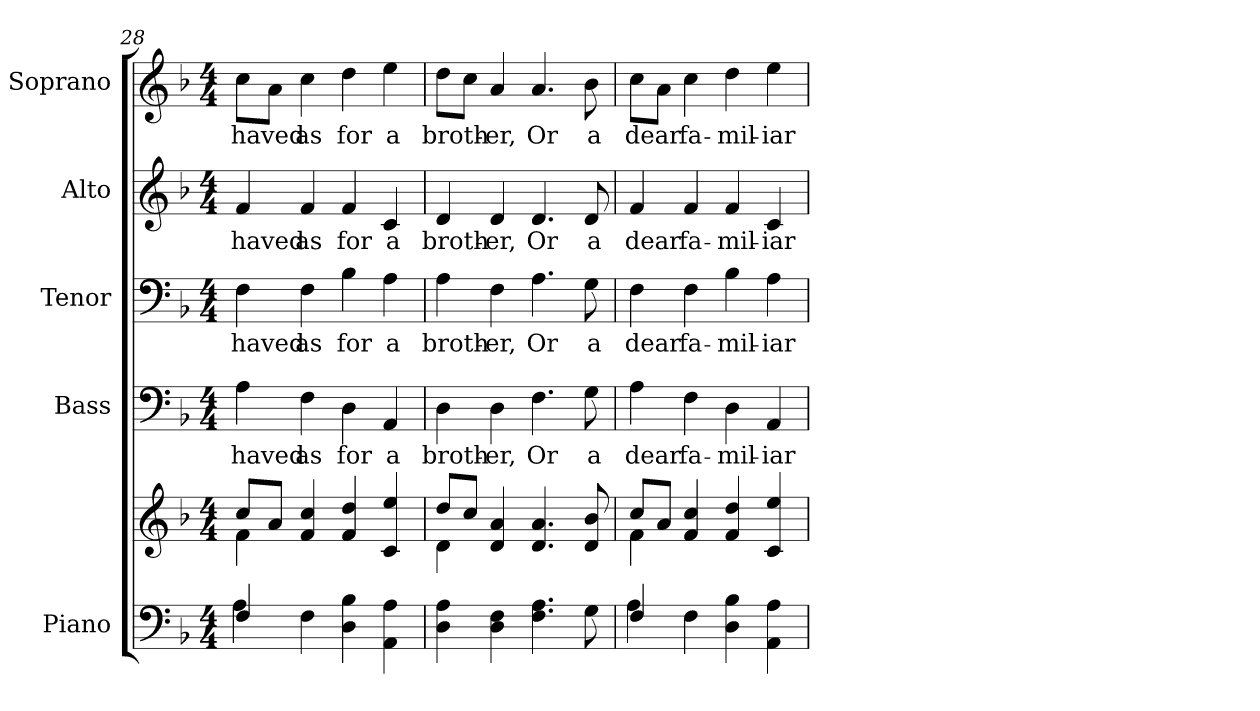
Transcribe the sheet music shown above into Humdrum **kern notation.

**kern	**kern	**kern	**text	**kern	**text	**kern	**text	**kern	**text
*part5	*part5	*part4	*part4	*part3	*part3	*part2	*part2	*part1	*part1
*staff6	*staff5	*staff4	*staff4	*staff3	*staff3	*staff2	*staff2	*staff1	*staff1
*I"Piano	*	*I"Bass	*	*I"Tenor	*	*I"Alto	*	*I"Soprano	*
*I'Pno.	*	*I'B.	*	*I'T.	*	*I'A.	*	*I'S.	*
*clefF4	*clefG2	*clefF4	*	*clefF4	*	*clefG2	*	*clefG2	*
*k[b-]	*k[b-]	*k[b-]	*	*k[b-]	*	*k[b-]	*	*k[b-]	*
*F:	*F:	*F:	*	*F:	*	*F:	*	*F:	*
*M4/4	*M4/4	*M4/4	*	*M4/4	*	*M4/4	*	*M4/4	*
=28	=28	=28	=28	=28	=28	=28	=28	=28	=28
*^	*^	*	*	*	*	*	*	*	*
!	!	!	!	!	!LO:LY:b:color=#000000	!	!	!	!	!	!
!	!	!	!	!	!	!	!LO:LY:b:color=#000000	!	!	!	!
!	!	!	!	!	!	!	!	!	!LO:LY:b:color=#000000	!	!
!	!	!	!	!	!	!	!	!	!	!	!LO:LY:b:color=#000000
4Fi/	4Ai\	8cci/L	4fi\	4Ai\	-haved	4Fi\	-haved	4fi/	-haved	8cci\L	-haved
.	.	8ai/J	.	.	.	.	.	.	.	8ai\J	.
!	!	!	!	!	!LO:LY:b:color=#000000	!	!	!	!	!	!
!	!	!	!	!	!	!	!LO:LY:b:color=#000000	!	!	!	!
!	!	!	!	!	!	!	!	!	!LO:LY:b:color=#000000	!	!
!	!	!	!	!	!	!	!	!	!	!	!LO:LY:b:color=#000000
4Fi\	4ryy	4fi/ 4cci	4ryy	4Fi\	as	4Fi\	as	4fi/	as	4cci\	as
!	!	!	!	!	!LO:LY:b:color=#000000	!	!	!	!	!	!
!	!	!	!	!	!	!	!LO:LY:b:color=#000000	!	!	!	!
!	!	!	!	!	!	!	!	!	!LO:LY:b:color=#000000	!	!
!	!	!	!	!	!	!	!	!	!	!	!LO:LY:b:color=#000000
4Di\ 4B-i	2ryy	4fi/ 4ddi	2ryy	4Di\	for	4B-i\	for	4fi/	for	4ddi\	for
!	!	!	!	!	!LO:LY:b:color=#000000	!	!	!	!	!	!
!	!	!	!	!	!	!	!LO:LY:b:color=#000000	!	!	!	!
!	!	!	!	!	!	!	!	!	!LO:LY:b:color=#000000	!	!
!	!	!	!	!	!	!	!	!	!	!	!LO:LY:b:color=#000000
4AAi\ 4Ai	.	4ci/ 4eei	.	4AAi/	a	4Ai\	a	4ci/	a	4eei\	a
*v	*v	*	*	*	*	*	*	*	*	*	*
=29	=29	=29	=29	=29	=29	=29	=29	=29	=29	=29
!	!	!	!	!LO:LY:b:color=#000000	!	!	!	!	!	!
!	!	!	!	!	!	!LO:LY:b:color=#000000	!	!	!	!
!	!	!	!	!	!	!	!	!LO:LY:b:color=#000000	!	!
!	!	!	!	!	!	!	!	!	!	!LO:LY:b:color=#000000
4Di\ 4Ai	8ddi/L	4di\	4Di\	broth-	4Ai\	broth-	4di/	broth-	8ddi\L	broth-
.	8cci/J	.	.	.	.	.	.	.	8cci\J	.
!	!	!	!	!LO:LY:b:color=#000000	!	!	!	!	!	!
!	!	!	!	!	!	!LO:LY:b:color=#000000	!	!	!	!
!	!	!	!	!	!	!	!	!LO:LY:b:color=#000000	!	!
!	!	!	!	!	!	!	!	!	!	!LO:LY:b:color=#000000
4Di\ 4Fi	4di/ 4ai	4ryy	4Di\	-er,	4Fi\	-er,	4di/	-er,	4ai/	-er,
!	!	!	!	!LO:LY:b:color=#000000	!	!	!	!	!	!
!	!	!	!	!	!	!LO:LY:b:color=#000000	!	!	!	!
!	!	!	!	!	!	!	!	!LO:LY:b:color=#000000	!	!
!	!	!	!	!	!	!	!	!	!	!LO:LY:b:color=#000000
4.Fi\ 4.Ai	4.di/ 4.ai	2ryy	4.Fi\	Or	4.Ai\	Or	4.di/	Or	4.ai/	Or
!	!	!	!	!LO:LY:b:color=#000000	!	!	!	!	!	!
!	!	!	!	!	!	!LO:LY:b:color=#000000	!	!	!	!
!	!	!	!	!	!	!	!	!LO:LY:b:color=#000000	!	!
!	!	!	!	!	!	!	!	!	!	!LO:LY:b:color=#000000
8Gi\	8di/ 8b-i	.	8Gi\	a	8Gi\	a	8di/	a	8b-i\	a
!!LO:PB:g=z
=30	=30	=30	=30	=30	=30	=30	=30	=30	=30	=30
*^	*	*	*	*	*	*	*	*	*	*
!	!	!	!	!	!LO:LY:b:color=#000000	!	!	!	!	!	!
!	!	!	!	!	!	!	!LO:LY:b:color=#000000	!	!	!	!
!	!	!	!	!	!	!	!	!	!LO:LY:b:color=#000000	!	!
!	!	!	!	!	!	!	!	!	!	!	!LO:LY:b:color=#000000
4Fi/	4Ai\	8cci/L	4fi\	4Ai\	dear	4Fi\	dear	4fi/	dear	8cci\L	dear
.	.	8ai/J	.	.	.	.	.	.	.	8ai\J	.
!	!	!	!	!	!LO:LY:b:color=#000000	!	!	!	!	!	!
!	!	!	!	!	!	!	!LO:LY:b:color=#000000	!	!	!	!
!	!	!	!	!	!	!	!	!	!LO:LY:b:color=#000000	!	!
!	!	!	!	!	!	!	!	!	!	!	!LO:LY:b:color=#000000
4Fi\	4ryy	4fi/ 4cci	4ryy	4Fi\	fa-	4Fi\	fa-	4fi/	fa-	4cci\	fa-
!	!	!	!	!	!LO:LY:b:color=#000000	!	!	!	!	!	!
!	!	!	!	!	!	!	!LO:LY:b:color=#000000	!	!	!	!
!	!	!	!	!	!	!	!	!	!LO:LY:b:color=#000000	!	!
!	!	!	!	!	!	!	!	!	!	!	!LO:LY:b:color=#000000
4Di\ 4B-i	2ryy	4fi/ 4ddi	2ryy	4Di\	-mil-	4B-i\	-mil-	4fi/	-mil-	4ddi\	-mil-
!	!	!	!	!	!LO:LY:b:color=#000000	!	!	!	!	!	!
!	!	!	!	!	!	!	!LO:LY:b:color=#000000	!	!	!	!
!	!	!	!	!	!	!	!	!	!LO:LY:b:color=#000000	!	!
!	!	!	!	!	!	!	!	!	!	!	!LO:LY:b:color=#000000
4AAi\ 4Ai	.	4ci/ 4eei	.	4AAi/	-iar	4Ai\	-iar	4ci/	-iar	4eei\	-iar
*v	*v	*	*	*	*	*	*	*	*	*	*
*	*v	*v	*	*	*	*	*	*	*	*
=	=	=	=	=	=	=	=	=	=
*-	*-	*-	*-	*-	*-	*-	*-	*-	*-
